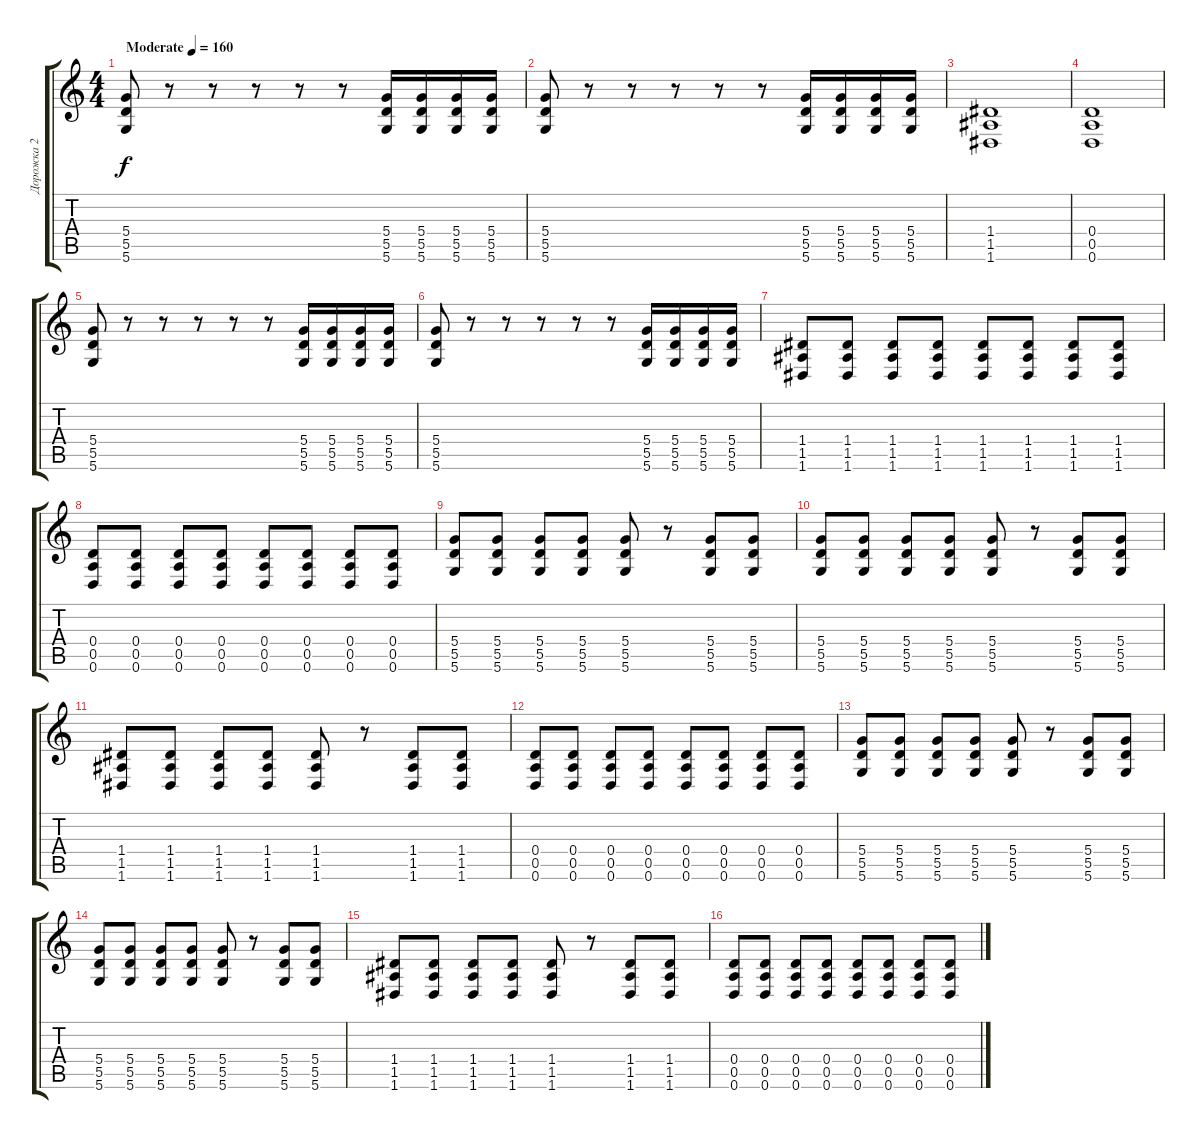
\track ("Дорожка 2" "Дорожка 2") {instrument distortionguitar}
\staff {score tabs}
\tuning (E4 B3 G3 D3 A2 D2) {hide}
\ts (4 4)
\tempo (160 "Moderate")
\clef g2
\ks c
(5.4 5.5 5.6).8{dy f instrument distortionguitar} r.8 r.8 r.8 r.8 r.8 (5.4 5.5 5.6).16 (5.4 5.5 5.6).16 (5.4 5.5 5.6).16 (5.4 5.5 5.6).16 |
(5.4 5.5 5.6).8 r.8 r.8 r.8 r.8 r.8 (5.4 5.5 5.6).16 (5.4 5.5 5.6).16 (5.4 5.5 5.6).16 (5.4 5.5 5.6).16 |
(1.4 1.5 1.6).1 |
(0.4 0.5 0.6).1 |
(5.4 5.5 5.6).8 r.8 r.8 r.8 r.8 r.8 (5.4 5.5 5.6).16 (5.4 5.5 5.6).16 (5.4 5.5 5.6).16 (5.4 5.5 5.6).16 |
(5.4 5.5 5.6).8 r.8 r.8 r.8 r.8 r.8 (5.4 5.5 5.6).16 (5.4 5.5 5.6).16 (5.4 5.5 5.6).16 (5.4 5.5 5.6).16 |
(1.4 1.5 1.6).8 (1.4 1.5 1.6).8 (1.4 1.5 1.6).8 (1.4 1.5 1.6).8 (1.4 1.5 1.6).8 (1.4 1.5 1.6).8 (1.4 1.5 1.6).8 (1.4 1.5 1.6).8 |
(0.4 0.5 0.6).8 (0.4 0.5 0.6).8 (0.4 0.5 0.6).8 (0.4 0.5 0.6).8 (0.4 0.5 0.6).8 (0.4 0.5 0.6).8 (0.4 0.5 0.6).8 (0.4 0.5 0.6).8 |
(5.4 5.5 5.6).8 (5.4 5.5 5.6).8 (5.4 5.5 5.6).8 (5.4 5.5 5.6).8 (5.4 5.5 5.6).8 r.8 (5.4 5.5 5.6).8 (5.4 5.5 5.6).8 |
(5.4 5.5 5.6).8 (5.4 5.5 5.6).8 (5.4 5.5 5.6).8 (5.4 5.5 5.6).8 (5.4 5.5 5.6).8 r.8 (5.4 5.5 5.6).8 (5.4 5.5 5.6).8 |
(1.4 1.5 1.6).8 (1.4 1.5 1.6).8 (1.4 1.5 1.6).8 (1.4 1.5 1.6).8 (1.4 1.5 1.6).8 r.8 (1.4 1.5 1.6).8 (1.4 1.5 1.6).8 |
(0.4 0.5 0.6).8 (0.4 0.5 0.6).8 (0.4 0.5 0.6).8 (0.4 0.5 0.6).8 (0.4 0.5 0.6).8 (0.4 0.5 0.6).8 (0.4 0.5 0.6).8 (0.4 0.5 0.6).8 |
(5.4 5.5 5.6).8 (5.4 5.5 5.6).8 (5.4 5.5 5.6).8 (5.4 5.5 5.6).8 (5.4 5.5 5.6).8 r.8 (5.4 5.5 5.6).8 (5.4 5.5 5.6).8 |
(5.4 5.5 5.6).8 (5.4 5.5 5.6).8 (5.4 5.5 5.6).8 (5.4 5.5 5.6).8 (5.4 5.5 5.6).8 r.8 (5.4 5.5 5.6).8 (5.4 5.5 5.6).8 |
(1.4 1.5 1.6).8 (1.4 1.5 1.6).8 (1.4 1.5 1.6).8 (1.4 1.5 1.6).8 (1.4 1.5 1.6).8 r.8 (1.4 1.5 1.6).8 (1.4 1.5 1.6).8 |
(0.4 0.5 0.6).8 (0.4 0.5 0.6).8 (0.4 0.5 0.6).8 (0.4 0.5 0.6).8 (0.4 0.5 0.6).8 (0.4 0.5 0.6).8 (0.4 0.5 0.6).8 (0.4 0.5 0.6).8
